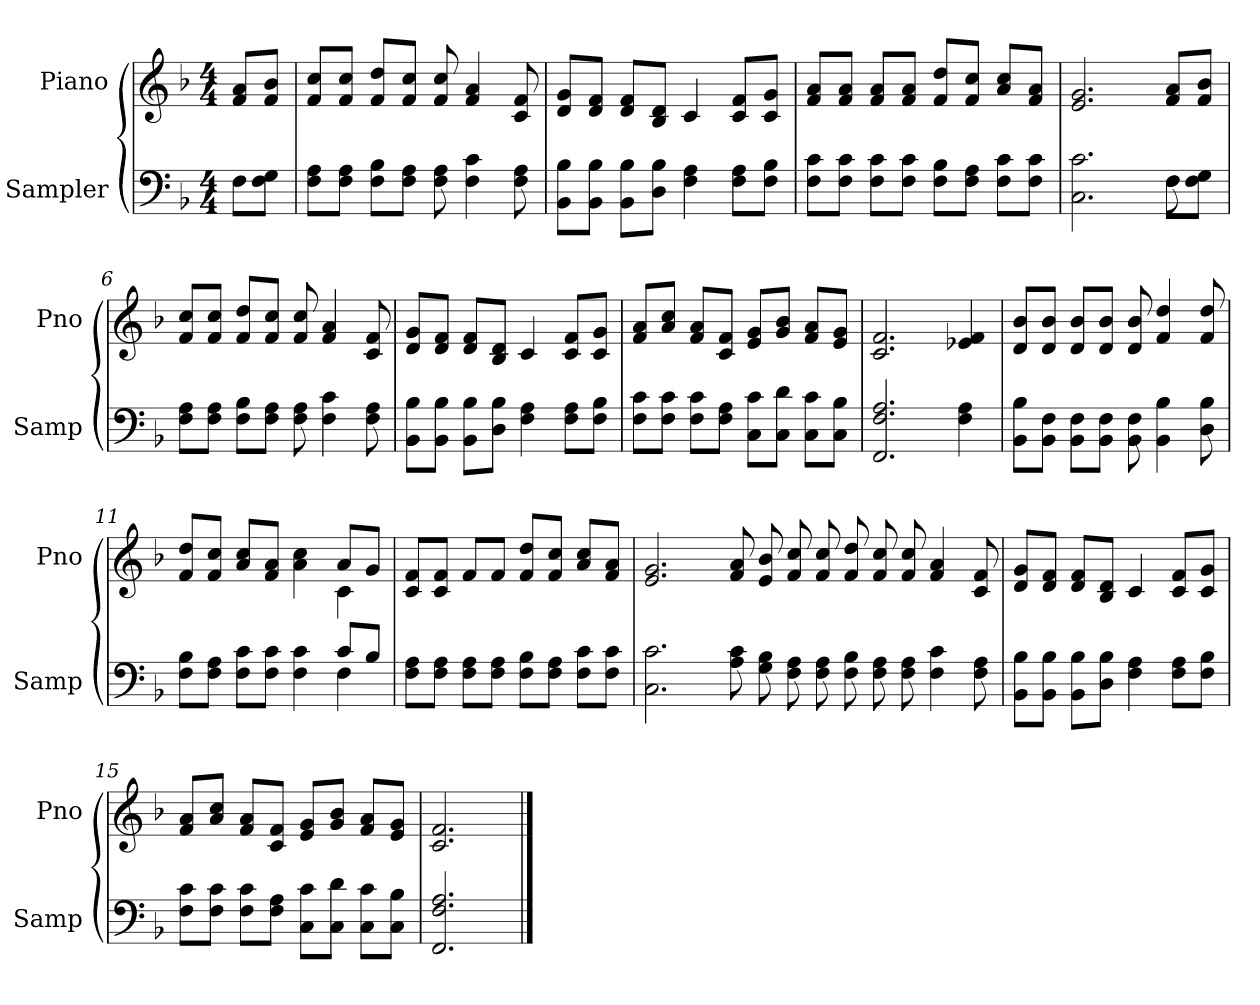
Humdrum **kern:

**kern	**kern
*part2	*part1
*staff2	*staff1
*I"Sampler	*I"Piano
*I'Samp	*I'Pno
*clefF4	*clefG2
*k[b-]	*k[b-]
*F:	*F:
*M4/4	*M4/4
=1	=1
8F\L	8f/ 8a/L
8F\ 8G\J	8f/ 8b-/J
=2	=2
8F\ 8A\L	8f/ 8cc/L
8F\ 8A\J	8f/ 8cc/J
8F\ 8B-\L	8f/ 8dd/L
8F\ 8A\J	8f/ 8cc/J
8F\ 8A\	8f/ 8cc/
4F\ 4c\	4f/ 4a/
8F\ 8A\	8c/ 8f/
=3	=3
8BB-\ 8B-\L	8d/ 8g/L
8BB-\ 8B-\J	8d/ 8f/J
8BB-\ 8B-\L	8d/ 8f/L
8D\ 8B-\J	8B-/ 8d/J
4F\ 4A\	4c/
8F\ 8A\L	8c/ 8f/L
8F\ 8B-\J	8c/ 8g/J
=4	=4
8F\ 8c\L	8f/ 8a/L
8F\ 8c\J	8f/ 8a/J
8F\ 8c\L	8f/ 8a/L
8F\ 8c\J	8f/ 8a/J
8F\ 8B-\L	8f/ 8dd/L
8F\ 8A\J	8f/ 8cc/J
8F\ 8c\L	8a/ 8cc/L
8F\ 8c\J	8f/ 8a/J
=5	=5
*^	*
2.C\ 2.c\	2.ryy	2.e/ 2.g/
8F\L	8F	8f/ 8a/L
8F\ 8G\J	8ryy	8f/ 8b-/J
*v	*v	*
=6	=6
8F\ 8A\L	8f/ 8cc/L
8F\ 8A\J	8f/ 8cc/J
8F\ 8B-\L	8f/ 8dd/L
8F\ 8A\J	8f/ 8cc/J
8F\ 8A\	8f/ 8cc/
4F\ 4c\	4f/ 4a/
8F\ 8A\	8c/ 8f/
=7	=7
8BB-\ 8B-\L	8d/ 8g/L
8BB-\ 8B-\J	8d/ 8f/J
8BB-\ 8B-\L	8d/ 8f/L
8D\ 8B-\J	8B-/ 8d/J
4F\ 4A\	4c/
8F\ 8A\L	8c/ 8f/L
8F\ 8B-\J	8c/ 8g/J
=8	=8
8F\ 8c\L	8f/ 8a/L
8F\ 8c\J	8a/ 8cc/J
8F\ 8c\L	8f/ 8a/L
8F\ 8A\J	8c/ 8f/J
8C\ 8c\L	8e/ 8g/L
8C\ 8d\J	8g/ 8b-/J
8C\ 8c\L	8f/ 8a/L
8C\ 8B-\J	8e/ 8g/J
=9	=9
2.FF/ 2.F/ 2.A/	2.c/ 2.f/
4F\ 4A\	4e-X/ 4f/
=10	=10
8BB-\ 8B-\L	8d/ 8b-/L
8BB-\ 8F\J	8d/ 8b-/J
8BB-\ 8F\L	8d/ 8b-/L
8BB-\ 8F\J	8d/ 8b-/J
8BB-\ 8F\	8d/ 8b-/
4BB-\ 4B-\	4f/ 4dd/
8D\ 8B-\	8f/ 8dd/
=11	=11
*^	*^
8F\ 8B-\L	2.ryy	8f/ 8dd/L	2.ryy
8F\ 8A\J	.	8f/ 8cc/J	.
8F\ 8c\L	.	8a/ 8cc/L	.
8F\ 8c\J	.	8f/ 8a/J	.
4F\ 4c\	.	4a\ 4cc\	.
8c/L	4F	8a/L	4c
8B-/J	.	8g/J	.
*v	*v	*	*
*	*v	*v
=12	=12
8F\ 8A\L	8c/ 8f/L
8F\ 8A\J	8c/ 8f/J
8F\ 8A\L	8f/L
8F\ 8A\J	8f/J
8F\ 8B-\L	8f/ 8dd/L
8F\ 8A\J	8f/ 8cc/J
8F\ 8c\L	8a/ 8cc/L
8F\ 8c\J	8f/ 8a/J
=13	=13
2.C\ 2.c\	2.e/ 2.g/
8A\ 8c\	8f/ 8a/
8G\ 8B-\	8e/ 8b-/
8F\ 8A\	8f/ 8cc/
8F\ 8A\	8f/ 8cc/
8F\ 8B-\	8f/ 8dd/
8F\ 8A\	8f/ 8cc/
8F\ 8A\	8f/ 8cc/
4F\ 4c\	4f/ 4a/
8F\ 8A\	8c/ 8f/
=14	=14
8BB-\ 8B-\L	8d/ 8g/L
8BB-\ 8B-\J	8d/ 8f/J
8BB-\ 8B-\L	8d/ 8f/L
8D\ 8B-\J	8B-/ 8d/J
4F\ 4A\	4c/
8F\ 8A\L	8c/ 8f/L
8F\ 8B-\J	8c/ 8g/J
=15	=15
8F\ 8c\L	8f/ 8a/L
8F\ 8c\J	8a/ 8cc/J
8F\ 8c\L	8f/ 8a/L
8F\ 8A\J	8c/ 8f/J
8C\ 8c\L	8e/ 8g/L
8C\ 8d\J	8g/ 8b-/J
8C\ 8c\L	8f/ 8a/L
8C\ 8B-\J	8e/ 8g/J
=16	=16
2.FF/ 2.F/ 2.A/	2.c/ 2.f/
==	==
*-	*-
